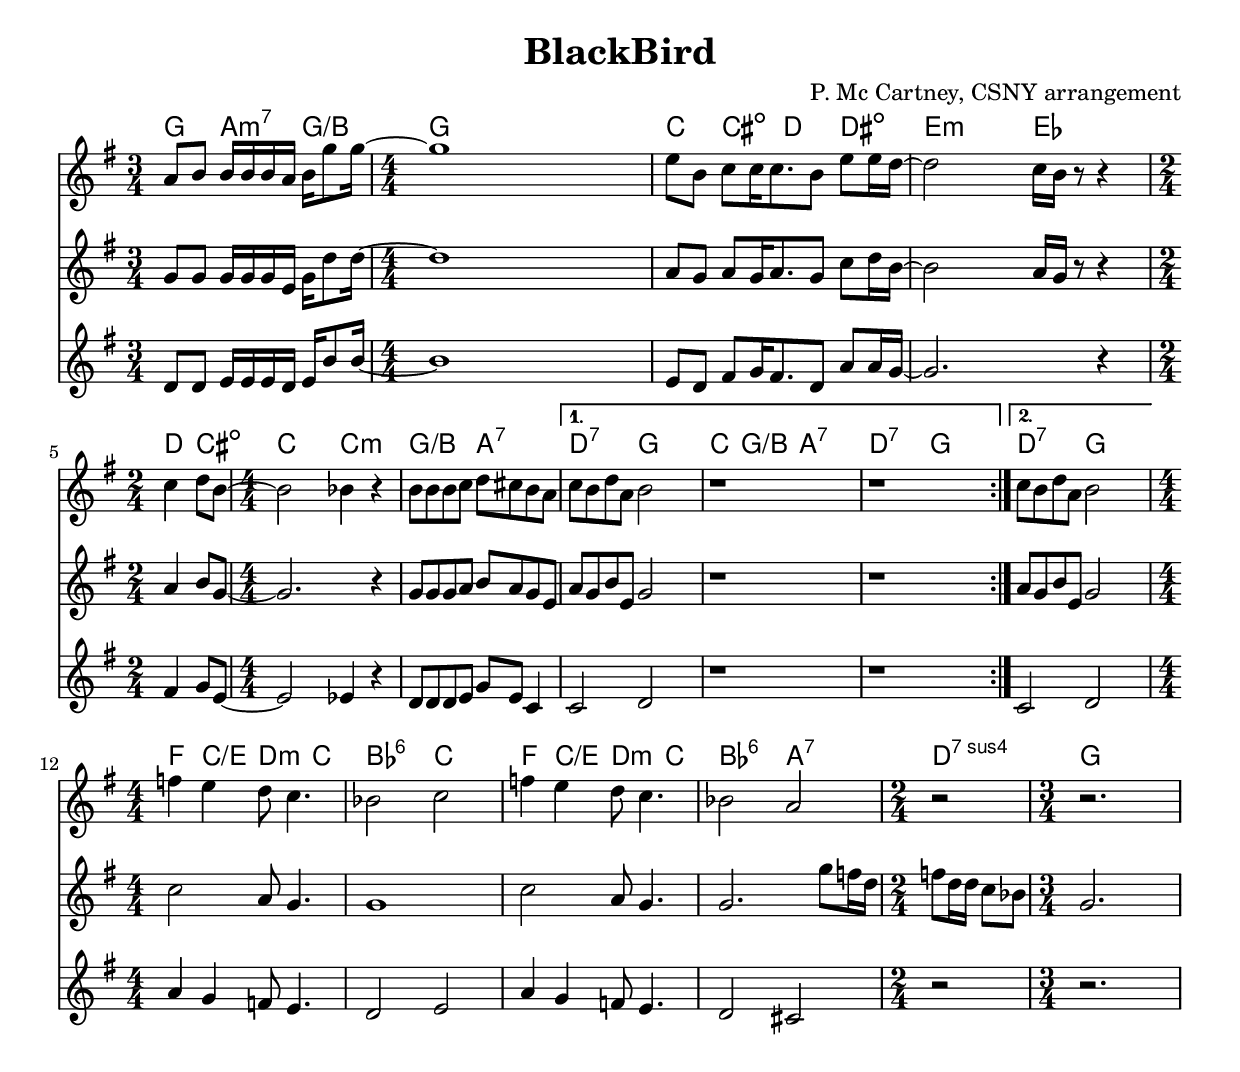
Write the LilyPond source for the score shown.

\version "2.18.2"	

noteCibleTransposition =   c   % c         % d pour Si b %  a, pour Mi b

ton = ""

indent = 0

melodie =  \relative c''{
  \key g \major
  \numericTimeSignature

  \time 3/4
  \repeat volta 2 {
    g8 g g16 g g e  g16 d'8 d16~ |
    \time 4/4 d1 
  a8 g a8 g16 a8.  g8 c8 d16 b16~ | b2 a16 g r8 r4 | \break
  \time 2/4 a4 b8 g8~ \time 4/4 g2. r4 |
  g8 g g8 a b a g e  |
}
  \alternative {
    {a8 g b e, g2 |   r1  r1  }
    {a8 g b e, g2 }
  } \break

  \time 4/4
  c2 a8 g4. | g1 | c2 a8 g4. | g2. g'8 f16 d |
  \time 2/4
  f8 d16 d c8 bes8
  \time 3/4
  g2.
  
}

melodieb =  \relative c'{
  \key g \major
  \numericTimeSignature

  \time 3/4
  \repeat volta 2 {
    d8 d e16 e e d  e16 b'8 b16~ |
    \time 4/4 b1 
  e,8 d fis8 g16 fis8.  d8 a'8 a16 g16~ | g2. r4 | \break
  \time 2/4 fis4 g8 e8~ \time 4/4 e2 ees4 r4 |
  d8 d8 d8 e g e c4 |
}
  \alternative {
    {c2  d2 |  r1  r1  }
    {c2  d2 }
  } \break

  \time 4/4
  a'4 g f8 e4. | d2 e  | a4 g f8 e4. | d2 cis  | 
  \time 2/4
  r2
  \time 3/4
  r2.
  
}

melodiec =  \relative c''{
  \key g \major
  \numericTimeSignature

  \time 3/4
  \repeat volta 2 {
    a8 b b16 b b a  b16 g'8 g16~ |
    \time 4/4 g1 
  e8 b c8 c16 c8.  b8 e8 e16 d16~ | d2 c16 b r8 r4 | \break
  \time 2/4 c4 d8 b8~ \time 4/4 b2 bes4 r4 |
  b8 b b8 c d cis b a |
}
  \alternative {
    { c8 b d a b2 |  r1  r1  }
    { c8 b d a b2 }
  } \break

  \time 4/4
  f'4 e d8 c4. | bes2 c  | f4 e d8 c4. | bes2 a |
  \time 2/4
  r2
  \time 3/4
  r2.
  
}

harmonie =  \chordmode{  
  \repeat volta 2 {
    g4 a:min7 g/b | g1 | c4 cis:dim d dis:dim | e2:min ees |
    d4 cis:dim c2  c:min | g2/b a:7 
  }
  \alternative {
    {d:7 g2 | c4 g/b a2:7 d:7 g2 }
    {d:7 g2 }
  }

  f4 c/e d:min c bes2:6 c
  f4 c/e d:min c bes2:6 a:7
  d2:sus7 g 
  
}



\header {
  title = #(string-append "BlackBird" ton )
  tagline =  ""
  composer = "P. Mc Cartney, CSNY arrangement"
}



\score{
  <<
    \new ChordNames {
      \transpose c \noteCibleTransposition{
	\harmonie
      }
    }
    \new Staff { 
      \transpose c \noteCibleTransposition {
      \melodiec
      }
    }
    \new Staff { 
      \transpose c \noteCibleTransposition {
      \melodie
      }
    }
    \new Staff { 
      \transpose c \noteCibleTransposition {
      \melodieb
      }
    }
  >>
  \layout{ \context {      \Score      proportionalNotationDuration = #(ly:make-moment 4 30     )   } }
}






\score {
  <<
    \new Staff \with {midiInstrument = #"electric piano 1"} << \unfoldRepeats{\melodie }  >>
    \new Staff \with {midiInstrument = #"electric piano 1"} << \unfoldRepeats{\melodieb }  >>
    \new Staff \with {midiInstrument = #"electric piano 1"} << \unfoldRepeats{\melodiec }  >>
%    \new Staff \with {midiInstrument = #"electric piano 1"} << \unfoldRepeats{\harmonie } >> 
  >>
\midi{ \tempo 4 = 100 }
}